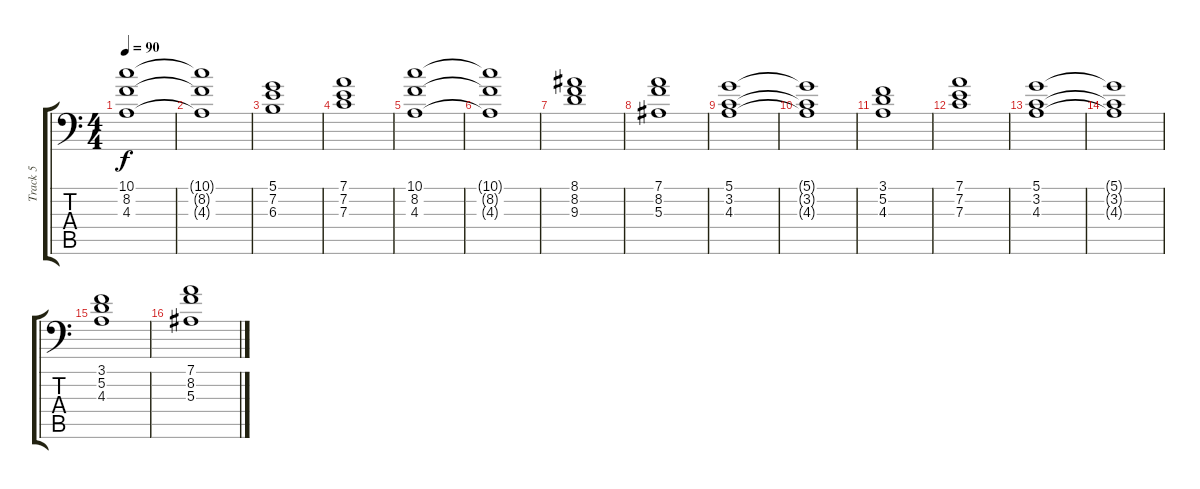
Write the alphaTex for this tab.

\track ("Track 5" "Track 5") {instrument fx6goblins}
\staff {score tabs}
\tuning (D4 A3 F3 Bb2 F2 Bb1) {hide}
\ts (4 4)
\tempo 90
\clef f4
\ks c
(10.1 8.2 4.3).1{dy f} |
(10.1{t} 8.2{t} 4.3{t}).1 |
(5.1 7.2 6.3).1 |
(7.1 7.2 7.3).1 |
(10.1 8.2 4.3).1 |
(10.1{t} 8.2{t} 4.3{t}).1 |
(8.1 8.2 9.3).1 |
(7.1 8.2 5.3).1 |
(5.1 3.2 4.3).1 |
(5.1{t} 3.2{t} 4.3{t}).1 |
(3.1 5.2 4.3).1 |
(7.1 7.2 7.3).1 |
(5.1 3.2 4.3).1 |
(5.1{t} 3.2{t} 4.3{t}).1 |
(3.1 5.2 4.3).1 |
(7.1 8.2 5.3).1
